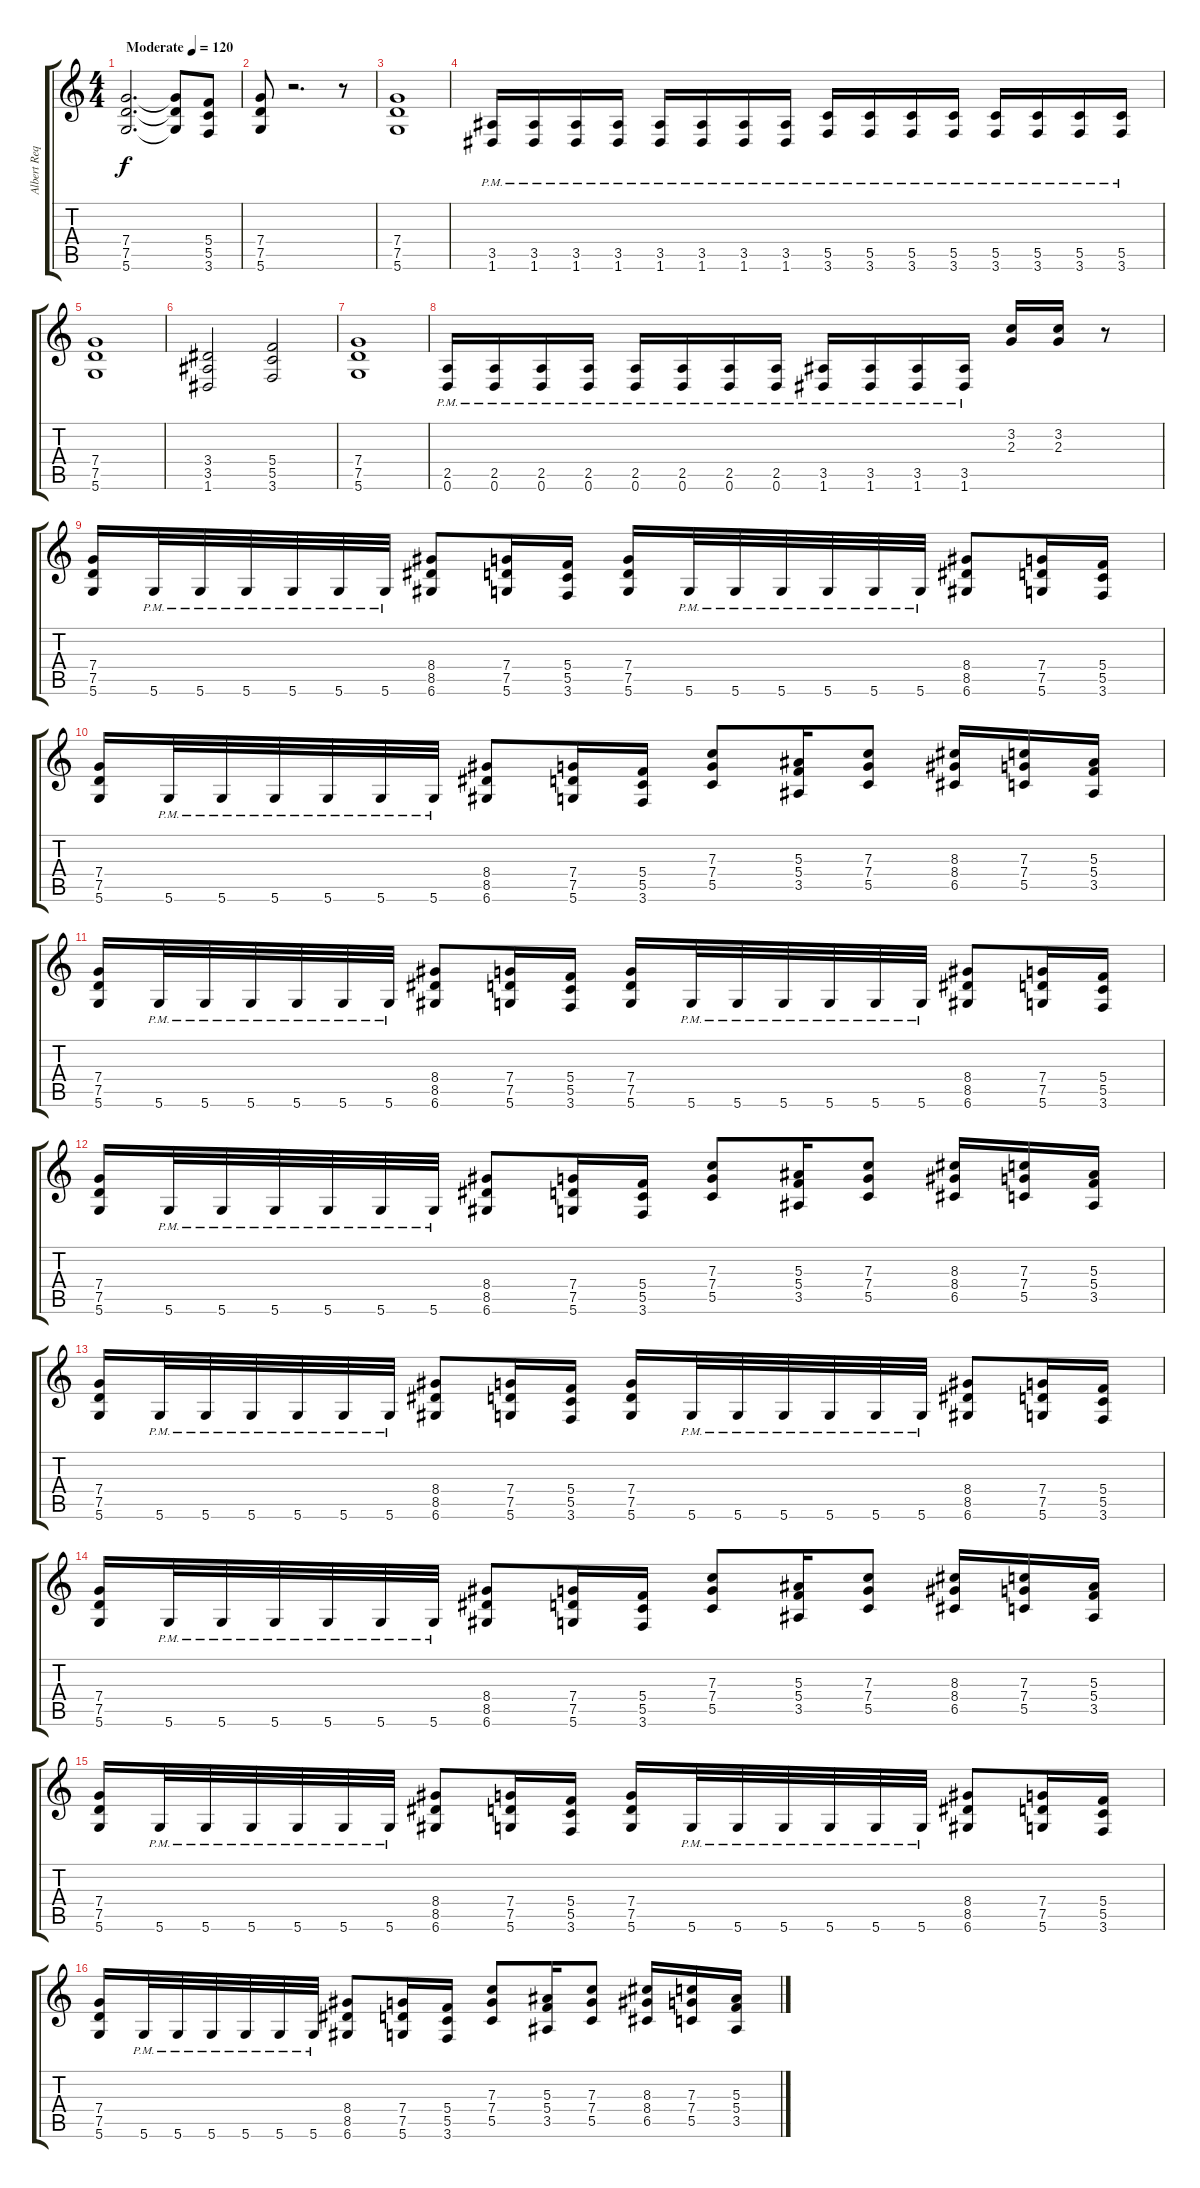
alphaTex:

\track ("Albert Requena" "Albert Req") {instrument distortionguitar}
\staff {score tabs}
\tuning (D4 A3 F3 C3 G2 D2) {hide}
\ts (4 4)
\tempo (120 "Moderate")
\clef g2
\ks c
(7.4 7.5 5.6).2{d dy f volume 11 instrument distortionguitar} (7.4{t} 7.5{t} 5.6{t}).8 (5.4 5.5 3.6).8 |
(7.4 7.5 5.6).8 r.2{d} r.8 |
(7.4 7.5 5.6).1 |
(3.5{pm} 1.6{pm}).16 (3.5{pm} 1.6{pm}).16 (3.5{pm} 1.6{pm}).16 (3.5{pm} 1.6{pm}).16 (3.5{pm} 1.6{pm}).16 (3.5{pm} 1.6{pm}).16 (3.5{pm} 1.6{pm}).16 (3.5{pm} 1.6{pm}).16 (5.5{pm} 3.6{pm}).16 (5.5{pm} 3.6{pm}).16 (5.5{pm} 3.6{pm}).16 (5.5{pm} 3.6{pm}).16 (5.5{pm} 3.6{pm}).16 (5.5{pm} 3.6{pm}).16 (5.5{pm} 3.6{pm}).16 (5.5{pm} 3.6{pm}).16 |
(7.4 7.5 5.6).1 |
(3.4 3.5 1.6).2 (5.4 5.5 3.6).2 |
(7.4 7.5 5.6).1 |
(2.5{pm} 0.6{pm}).16 (2.5{pm} 0.6{pm}).16 (2.5{pm} 0.6{pm}).16 (2.5{pm} 0.6{pm}).16 (2.5{pm} 0.6{pm}).16 (2.5{pm} 0.6{pm}).16 (2.5{pm} 0.6{pm}).16 (2.5{pm} 0.6{pm}).16 (3.5{pm} 1.6{pm}).16 (3.5{pm} 1.6{pm}).16 (3.5{pm} 1.6{pm}).16 (3.5{pm} 1.6{pm}).16 (3.2 2.3).16 (3.2 2.3).16 r.8 |
(7.4 7.5 5.6).16{volume 13} 5.6{pm}.32 5.6{pm}.32 5.6{pm}.32 5.6{pm}.32 5.6{pm}.32 5.6{pm}.32 (8.4 8.5 6.6).8 (7.4 7.5 5.6).16 (5.4 5.5 3.6).16 (7.4 7.5 5.6).16 5.6{pm}.32 5.6{pm}.32 5.6{pm}.32 5.6{pm}.32 5.6{pm}.32 5.6{pm}.32 (8.4 8.5 6.6).8 (7.4 7.5 5.6).16 (5.4 5.5 3.6).16 |
(7.4 7.5 5.6).16 5.6{pm}.32 5.6{pm}.32 5.6{pm}.32 5.6{pm}.32 5.6{pm}.32 5.6{pm}.32 (8.4 8.5 6.6).8 (7.4 7.5 5.6).16 (5.4 5.5 3.6).16 (7.3 7.4 5.5).8 (5.3 5.4 3.5).16 (7.3 7.4 5.5).8 (8.3 8.4 6.5).16 (7.3 7.4 5.5).16 (5.3 5.4 3.5).16 |
(7.4 7.5 5.6).16 5.6{pm}.32 5.6{pm}.32 5.6{pm}.32 5.6{pm}.32 5.6{pm}.32 5.6{pm}.32 (8.4 8.5 6.6).8 (7.4 7.5 5.6).16 (5.4 5.5 3.6).16 (7.4 7.5 5.6).16 5.6{pm}.32 5.6{pm}.32 5.6{pm}.32 5.6{pm}.32 5.6{pm}.32 5.6{pm}.32 (8.4 8.5 6.6).8 (7.4 7.5 5.6).16 (5.4 5.5 3.6).16 |
(7.4 7.5 5.6).16 5.6{pm}.32 5.6{pm}.32 5.6{pm}.32 5.6{pm}.32 5.6{pm}.32 5.6{pm}.32 (8.4 8.5 6.6).8 (7.4 7.5 5.6).16 (5.4 5.5 3.6).16 (7.3 7.4 5.5).8 (5.3 5.4 3.5).16 (7.3 7.4 5.5).8 (8.3 8.4 6.5).16 (7.3 7.4 5.5).16 (5.3 5.4 3.5).16 |
(7.4 7.5 5.6).16 5.6{pm}.32 5.6{pm}.32 5.6{pm}.32 5.6{pm}.32 5.6{pm}.32 5.6{pm}.32 (8.4 8.5 6.6).8 (7.4 7.5 5.6).16 (5.4 5.5 3.6).16 (7.4 7.5 5.6).16 5.6{pm}.32 5.6{pm}.32 5.6{pm}.32 5.6{pm}.32 5.6{pm}.32 5.6{pm}.32 (8.4 8.5 6.6).8 (7.4 7.5 5.6).16 (5.4 5.5 3.6).16 |
(7.4 7.5 5.6).16 5.6{pm}.32 5.6{pm}.32 5.6{pm}.32 5.6{pm}.32 5.6{pm}.32 5.6{pm}.32 (8.4 8.5 6.6).8 (7.4 7.5 5.6).16 (5.4 5.5 3.6).16 (7.3 7.4 5.5).8 (5.3 5.4 3.5).16 (7.3 7.4 5.5).8 (8.3 8.4 6.5).16 (7.3 7.4 5.5).16 (5.3 5.4 3.5).16 |
(7.4 7.5 5.6).16 5.6{pm}.32 5.6{pm}.32 5.6{pm}.32 5.6{pm}.32 5.6{pm}.32 5.6{pm}.32 (8.4 8.5 6.6).8 (7.4 7.5 5.6).16 (5.4 5.5 3.6).16 (7.4 7.5 5.6).16 5.6{pm}.32 5.6{pm}.32 5.6{pm}.32 5.6{pm}.32 5.6{pm}.32 5.6{pm}.32 (8.4 8.5 6.6).8 (7.4 7.5 5.6).16 (5.4 5.5 3.6).16 |
(7.4 7.5 5.6).16 5.6{pm}.32 5.6{pm}.32 5.6{pm}.32 5.6{pm}.32 5.6{pm}.32 5.6{pm}.32 (8.4 8.5 6.6).8 (7.4 7.5 5.6).16 (5.4 5.5 3.6).16 (7.3 7.4 5.5).8 (5.3 5.4 3.5).16 (7.3 7.4 5.5).8 (8.3 8.4 6.5).16 (7.3 7.4 5.5).16 (5.3 5.4 3.5).16
